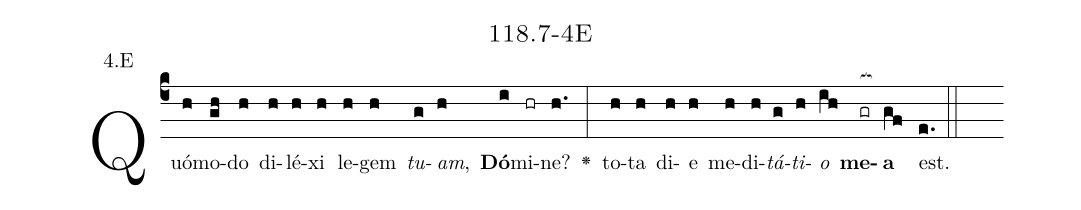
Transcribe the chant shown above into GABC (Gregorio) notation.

name: 118.7-4E;
annotation: 4.E;
%%
(c4)Quó(h)mo(gh)do(h) di(h)lé(h)xi(h) le(h)gem(h) <i>tu</i>(g)<i>am</i>,(h) <b>Dó</b>(i)mi(hr)ne?(h.) <v>\greheightstar</v>(:) to(h)ta(h) di(h)e(h) me(h)di(h)<i>tá</i>(g)<i>ti</i>(h)<i>o</i>(ih) <b>me</b>(gr[ocb:1{])<b>a</b>(gf[ocb:0}]) est.(e.) (::)


%E(h) u(g) o(h) u(ih) a(gf) e.(e.) (::)
